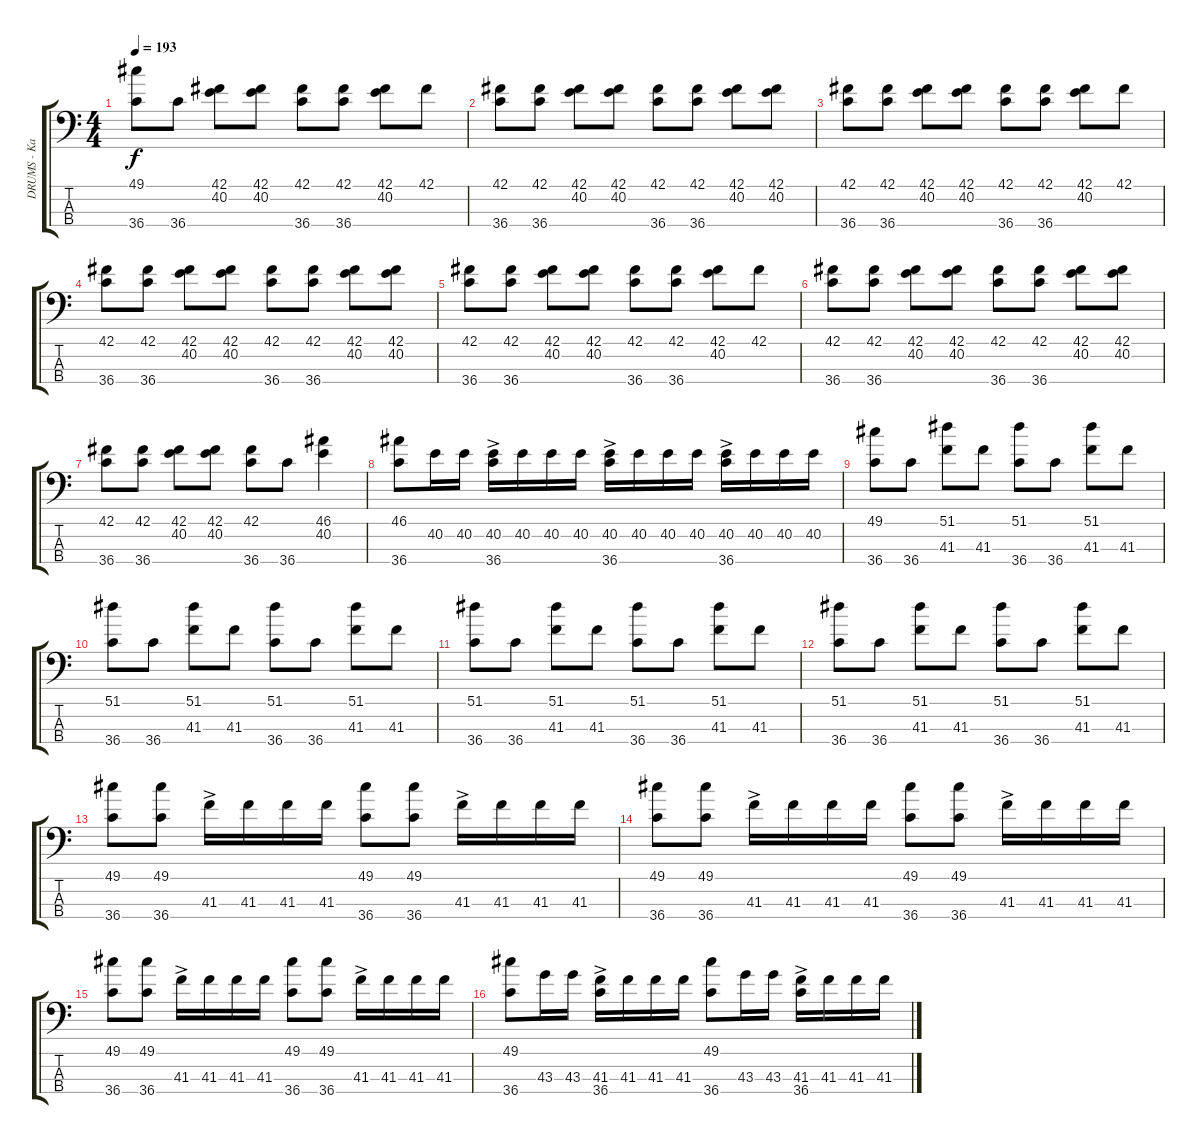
\track ("DRUMS - Kamijyo" "DRUMS - Ka") {instrument acousticgrandpiano}
\staff {score tabs}
\tuning (C-1 C-1 C-1 C-1) {hide}
\ts (4 4)
\tempo 193
\clef f4
\ks c
(49.1 36.4).8{dy f} 36.4.8 (42.1 40.2).8 (42.1 40.2).8 (42.1 36.4).8 (42.1 36.4).8 (42.1 40.2).8 42.1.8 |
(42.1 36.4).8 (42.1 36.4).8 (42.1 40.2).8 (42.1 40.2).8 (42.1 36.4).8 (42.1 36.4).8 (42.1 40.2).8 (42.1 40.2).8 |
(42.1 36.4).8 (42.1 36.4).8 (42.1 40.2).8 (42.1 40.2).8 (42.1 36.4).8 (42.1 36.4).8 (42.1 40.2).8 42.1.8 |
(42.1 36.4).8 (42.1 36.4).8 (42.1 40.2).8 (42.1 40.2).8 (42.1 36.4).8 (42.1 36.4).8 (42.1 40.2).8 (42.1 40.2).8 |
(42.1 36.4).8 (42.1 36.4).8 (42.1 40.2).8 (42.1 40.2).8 (42.1 36.4).8 (42.1 36.4).8 (42.1 40.2).8 42.1.8 |
(42.1 36.4).8 (42.1 36.4).8 (42.1 40.2).8 (42.1 40.2).8 (42.1 36.4).8 (42.1 36.4).8 (42.1 40.2).8 (42.1 40.2).8 |
(42.1 36.4).8 (42.1 36.4).8 (42.1 40.2).8 (42.1 40.2).8 (42.1 36.4).8 36.4.8 (46.1 40.2).4 |
(46.1 36.4).8 40.2.16 40.2.16 (40.2{ac} 36.4).16 40.2.16 40.2.16 40.2.16 (40.2{ac} 36.4).16 40.2.16 40.2.16 40.2.16 (40.2{ac} 36.4).16 40.2.16 40.2.16 40.2.16 |
(49.1 36.4).8 36.4.8 (51.1 41.3).8 41.3.8 (51.1 36.4).8 36.4.8 (51.1 41.3).8 41.3.8 |
(51.1 36.4).8 36.4.8 (51.1 41.3).8 41.3.8 (51.1 36.4).8 36.4.8 (51.1 41.3).8 41.3.8 |
(51.1 36.4).8 36.4.8 (51.1 41.3).8 41.3.8 (51.1 36.4).8 36.4.8 (51.1 41.3).8 41.3.8 |
(51.1 36.4).8 36.4.8 (51.1 41.3).8 41.3.8 (51.1 36.4).8 36.4.8 (51.1 41.3).8 41.3.8 |
(49.1 36.4).8 (49.1 36.4).8 41.3{ac}.16 41.3.16 41.3.16 41.3.16 (49.1 36.4).8 (49.1 36.4).8 41.3{ac}.16 41.3.16 41.3.16 41.3.16 |
(49.1 36.4).8 (49.1 36.4).8 41.3{ac}.16 41.3.16 41.3.16 41.3.16 (49.1 36.4).8 (49.1 36.4).8 41.3{ac}.16 41.3.16 41.3.16 41.3.16 |
(49.1 36.4).8 (49.1 36.4).8 41.3{ac}.16 41.3.16 41.3.16 41.3.16 (49.1 36.4).8 (49.1 36.4).8 41.3{ac}.16 41.3.16 41.3.16 41.3.16 |
(49.1 36.4).8 43.3.16 43.3.16 (41.3{ac} 36.4).16 41.3.16 41.3.16 41.3.16 (49.1 36.4).8 43.3.16 43.3.16 (41.3{ac} 36.4).16 41.3.16 41.3.16 41.3.16
